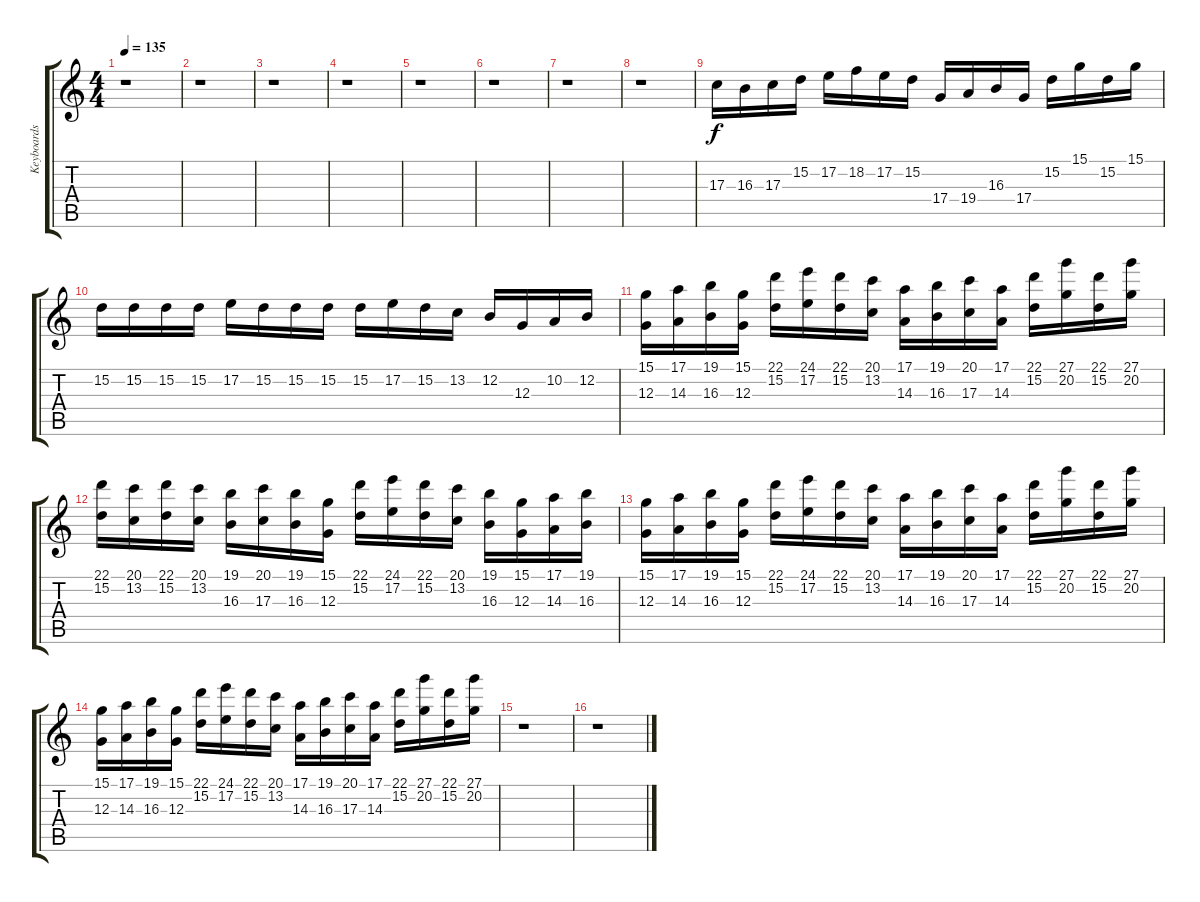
\track ("Keyboards" "Keyboards") {instrument violin}
\staff {score tabs}
\tuning (E4 B3 G3 D3 A2 E2) {hide}
\ts (4 4)
\tempo 135
\clef g2
\ks c
r.1{dy f} |
r.1 |
r.1 |
r.1 |
r.1 |
r.1 |
r.1 |
r.1 |
17.3.16 16.3.16 17.3.16 15.2.16 17.2.16 18.2.16 17.2.16 15.2.16 17.4.16 19.4.16 16.3.16 17.4.16 15.2.16 15.1.16 15.2.16 15.1.16 |
15.2.16 15.2.16 15.2.16 15.2.16 17.2.16 15.2.16 15.2.16 15.2.16 15.2.16 17.2.16 15.2.16 13.2.16 12.2.16 12.3.16 10.2.16 12.2.16 |
(15.1 12.3).16 (17.1 14.3).16 (19.1 16.3).16 (15.1 12.3).16 (22.1 15.2).16 (24.1 17.2).16 (22.1 15.2).16 (20.1 13.2).16 (17.1 14.3).16 (19.1 16.3).16 (20.1 17.3).16 (17.1 14.3).16 (22.1 15.2).16 (27.1 20.2).16 (22.1 15.2).16 (27.1 20.2).16 |
(22.1 15.2).16 (20.1 13.2).16 (22.1 15.2).16 (20.1 13.2).16 (19.1 16.3).16 (20.1 17.3).16 (19.1 16.3).16 (15.1 12.3).16 (22.1 15.2).16 (24.1 17.2).16 (22.1 15.2).16 (20.1 13.2).16 (19.1 16.3).16 (15.1 12.3).16 (17.1 14.3).16 (19.1 16.3).16 |
(15.1 12.3).16 (17.1 14.3).16 (19.1 16.3).16 (15.1 12.3).16 (22.1 15.2).16 (24.1 17.2).16 (22.1 15.2).16 (20.1 13.2).16 (17.1 14.3).16 (19.1 16.3).16 (20.1 17.3).16 (17.1 14.3).16 (22.1 15.2).16 (27.1 20.2).16 (22.1 15.2).16 (27.1 20.2).16 |
(15.1 12.3).16 (17.1 14.3).16 (19.1 16.3).16 (15.1 12.3).16 (22.1 15.2).16 (24.1 17.2).16 (22.1 15.2).16 (20.1 13.2).16 (17.1 14.3).16 (19.1 16.3).16 (20.1 17.3).16 (17.1 14.3).16 (22.1 15.2).16 (27.1 20.2).16 (22.1 15.2).16 (27.1 20.2).16 |
r.1 |
r.1
